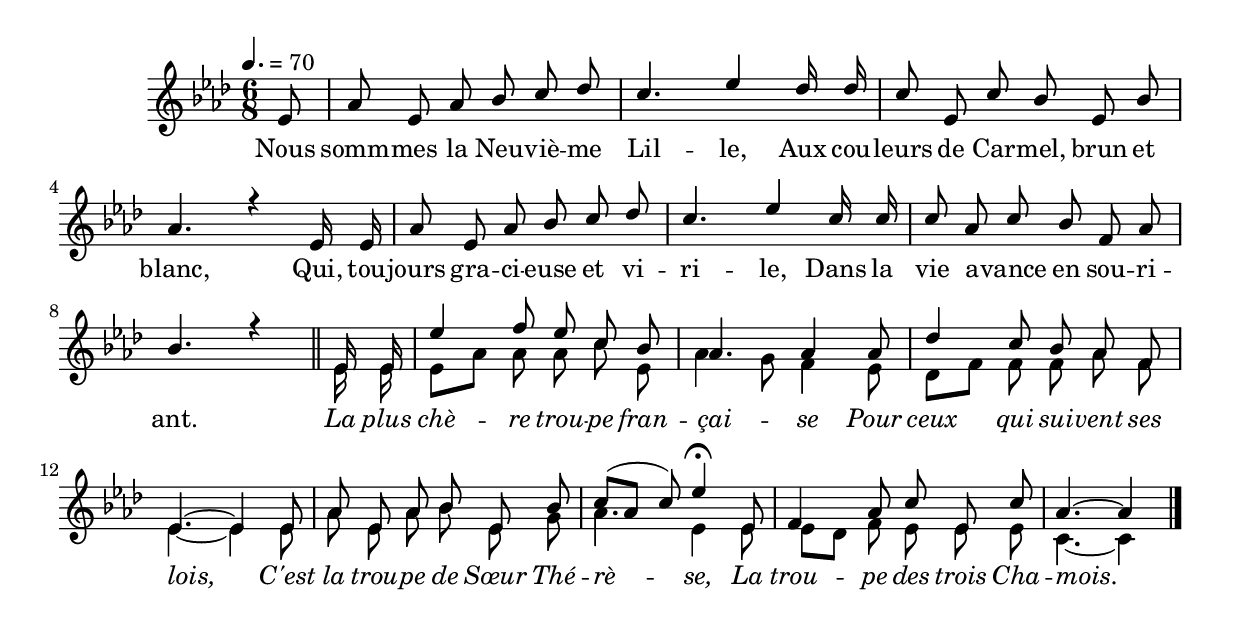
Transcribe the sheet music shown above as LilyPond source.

\version "2.12.1"
\include "italiano.ly"

\header {
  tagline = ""
  composer = ""
}                                        

MetriqueArmure = {
  \tempo 4.=70
  \time 6/8
  \key lab \major
}

italique = { \override Score . LyricText #'font-shape = #'italic }

roman = { \override Score . LyricText #'font-shape = #'roman }

MusiqueTheme = \relative do' {
	\partial 8 mib8
	lab8 mib lab sib do reb
	do4. mib4 reb16 reb
	do8 mib, do' sib mib, sib'
	lab4. r4 mib16 mib
	lab8 mib lab sib do reb
	do4. mib4 do16 do
	do8 lab do sib fa lab
	sib4. r4 \bar "||"
	mib,16 mib mib'4 fa8 mib do sib
	lab4. lab4 lab8
	reb4 do8 sib lab fa
	mib4.~ mib4 mib8
	lab8 mib lab sib mib, sib'
	do8([ lab] do) mib4\fermata mib,8
	fa4 lab8 do mib, do'
	\partial 8*5 lab4.~ lab4 \bar "|."
}

VoixDeux = \relative do' {
	s8*48
	mib16 mib
	mib8[ lab] lab lab do mib,
	lab4 sol8 fa4 mib8
	reb8[ fa] fa fa lab fa
	mib4.~ mib4 mib8
	lab8 mib lab sib mib, sol
	lab4. mib4 mib8
	mib8[ reb] fa mib mib mib
	do4.~ do4 \bar "|."
}

Paroles = \lyricmode {
	Nous somm -- mes la Neu -- viè -- me Lil -- le,
	Aux cou -- leurs de Car -- mel, brun et blanc,
	Qui, tou -- jours gra -- ci -- euse et vi -- ri -- le,
	Dans la vie a -- vance en sou -- ri -- ant.
	\italique La plus chè -- re trou -- pe fran -- çai -- se
	Pour ceux qui sui -- vent ses lois,
	C'est la trou -- pe de Sœur Thé -- rè -- se,
	La trou -- pe des trois Cha -- mois.
}

\score{
    \new Staff <<
      \set Staff.midiInstrument = "flute"
      \new Voice = "theme" {
	\autoBeamOff
	\MetriqueArmure
	\voiceOne\MusiqueTheme
      }
      \new Voice = "voix2" {
	\autoBeamOff
	\MetriqueArmure
	\voiceTwo\VoixDeux
      }
      \new Lyrics \lyricsto theme {
	\Paroles
      }                       
    >>
\layout{}
\midi{}
}
